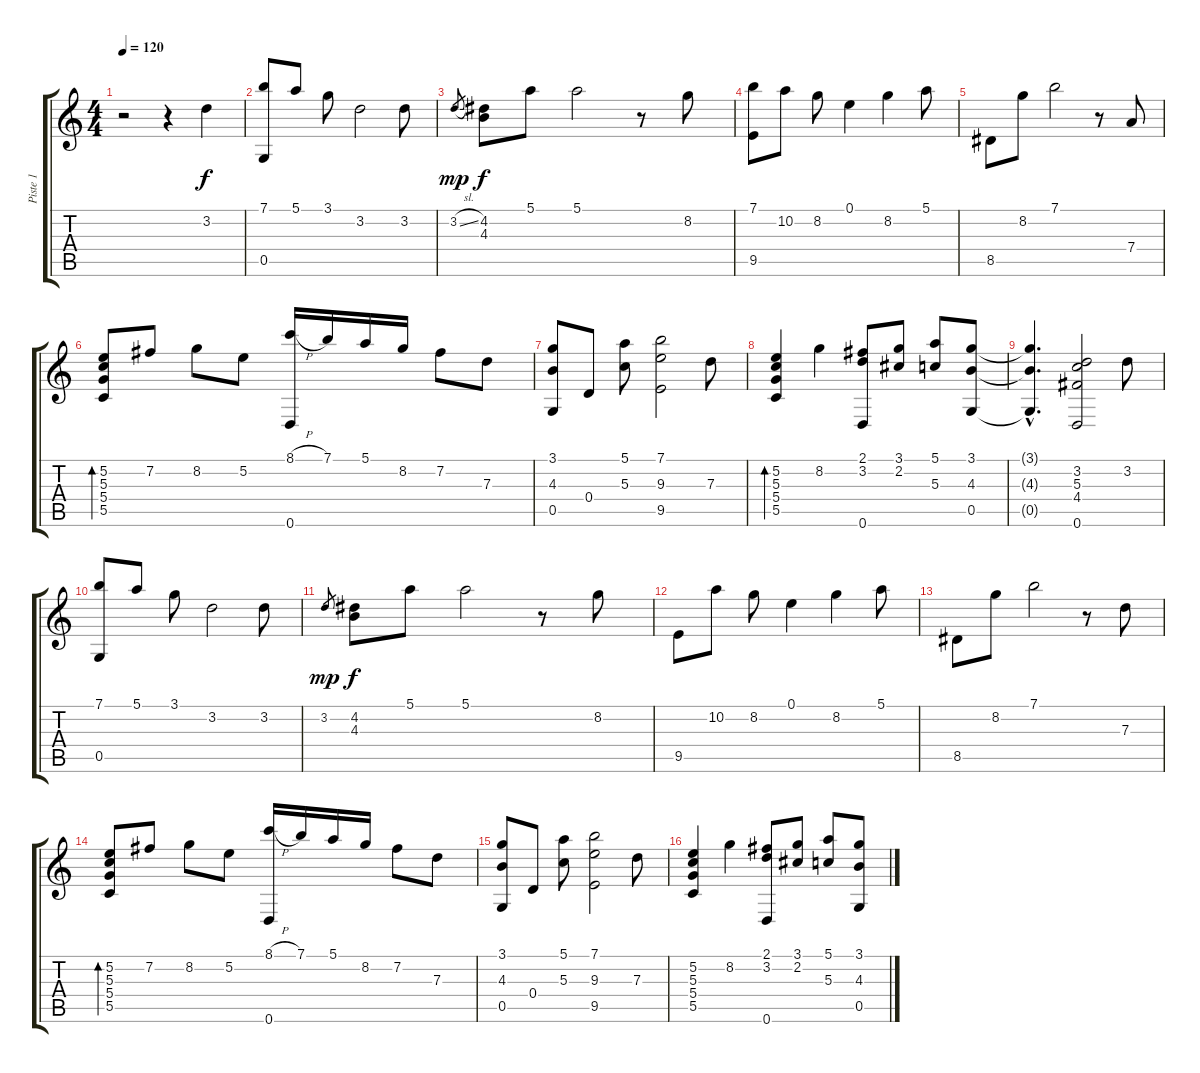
\track ("Piste 1" "Piste 1") {instrument acousticguitarnylon}
\staff {score tabs}
\tuning (E4 B3 G3 D3 G2 D2) {hide}
\ts (4 4)
\tempo 120
\clef g2
\ks c
r.2{dy f instrument acousticguitarnylon} r.4 3.2.4 |
(7.1 0.5).8 5.1.8 3.1.8 3.2.2 3.2.8 |
3.2{sl}.8{gr dy mp} (4.2 4.3).8{dy f} 5.1.8 5.1.2 r.8 8.2.8 |
(7.1 9.5).8 10.2.8 8.2.8 0.1.4 8.2.4 5.1.8 |
8.5.8 8.2.8 7.1.2 r.8 7.4.8 |
(5.2 5.3 5.4 5.5).8{bd 240} 7.2.8 8.2.8 5.2.8 (8.1{h} 0.6).16 7.1.16 5.1.16 8.2.16 7.2.8 7.3.8 |
(3.1 4.3 0.5).8 0.4.8 (5.1 5.3).8 (7.1 9.3 9.5).2 7.3.8 |
(5.2 5.3 5.4 5.5).4{bd 240} 8.2.4 (2.1 3.2 0.6).8 (3.1 2.2).8 (5.1 5.3).8 (3.1 4.3 0.5).8 |
(3.1{hac t} 4.3{hac t} 0.5{hac t}).4{d} (3.2 5.3 4.4 0.6).2 3.2.8 |
(7.1 0.5).8 5.1.8 3.1.8 3.2.2 3.2.8 |
3.2.8{gr dy mp} (4.2 4.3).8{dy f} 5.1.8 5.1.2 r.8 8.2.8 |
9.5.8 10.2.8 8.2.8 0.1.4 8.2.4 5.1.8 |
8.5.8 8.2.8 7.1.2 r.8 7.3.8 |
(5.2 5.3 5.4 5.5).8{bd 240} 7.2.8 8.2.8 5.2.8 (8.1{h} 0.6).16 7.1.16 5.1.16 8.2.16 7.2.8 7.3.8 |
(3.1 4.3 0.5).8 0.4.8 (5.1 5.3).8 (7.1 9.3 9.5).2 7.3.8 |
(5.2 5.3 5.4 5.5).4 8.2.4 (2.1 3.2 0.6).8 (3.1 2.2).8 (5.1 5.3).8 (3.1 4.3 0.5).8
